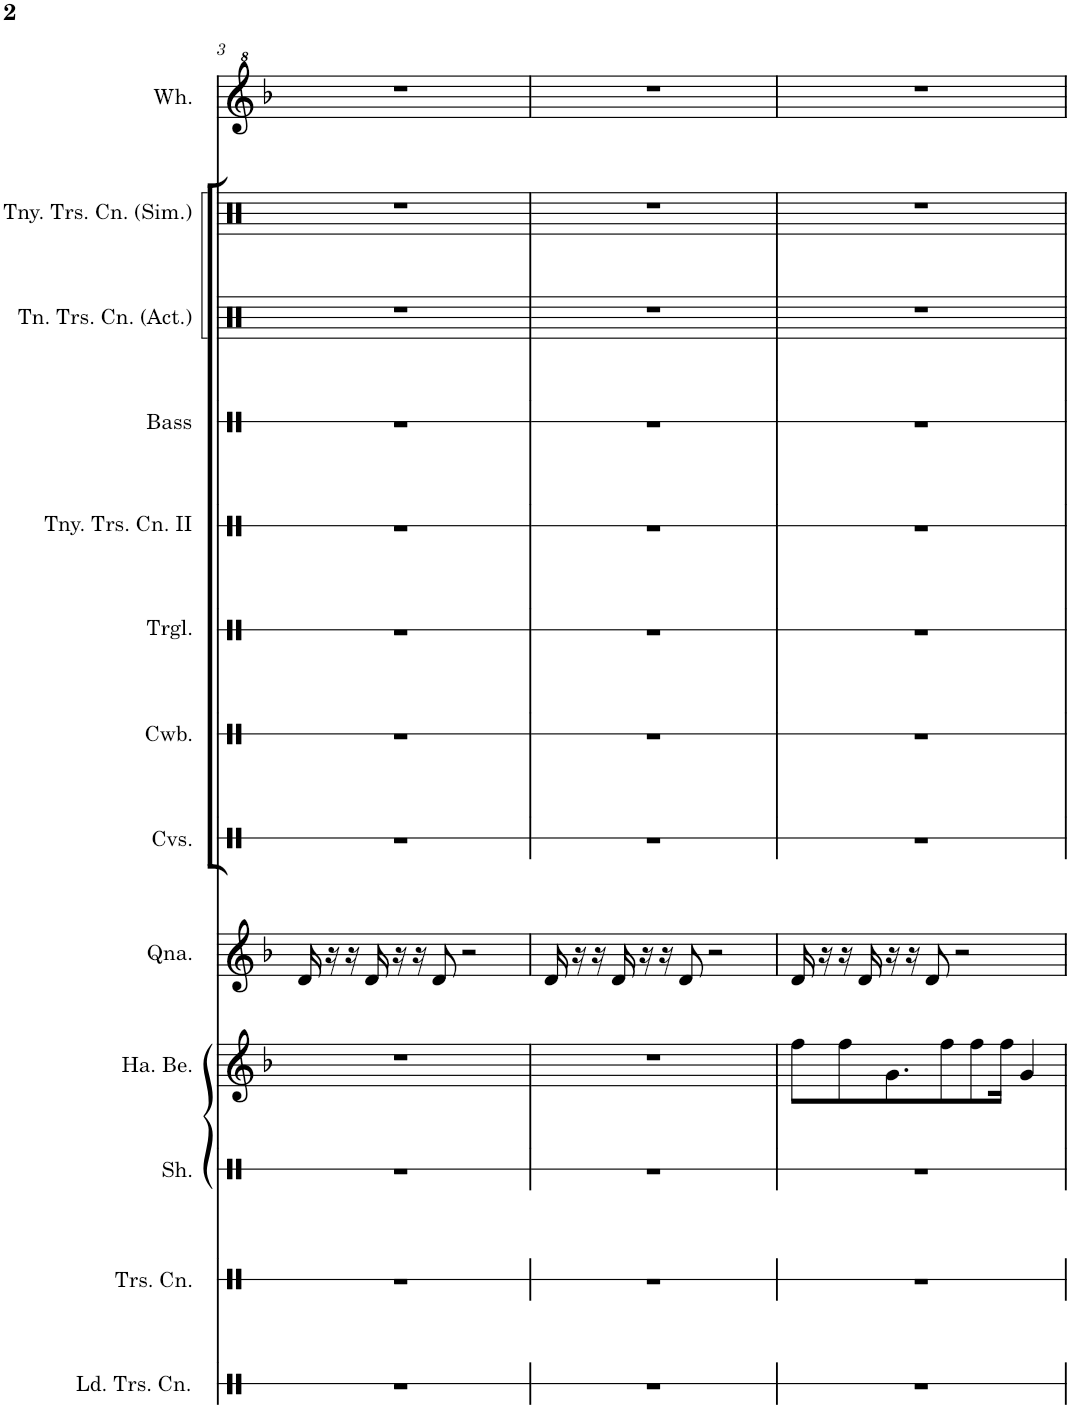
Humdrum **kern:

**kern	**kern	**kern	**kern	**kern	**kern	**kern	**kern	**kern	**kern	**kern	**kern	**kern
*part13	*part12	*part11	*part10	*part9	*part8	*part7	*part6	*part5	*part4	*part3	*part2	*part1
*staff13	*staff12	*staff11	*staff10	*staff9	*staff8	*staff7	*staff6	*staff5	*staff4	*staff3	*staff2	*staff1
*I"Lidded Trash Can	*I"Trash Can	*I"Shaker	*I"Hand Bells	*I"Quinoa	*I"Claves	*I"Cowbell	*I"Triangle	*I"Tiny Trash Can II	*I"Bass Drum	*I"Tiny Trash Can (Actual)	*I"Tiny Trash Can (Simplified)	*I"Whistle
*I'Ld. Trs. Cn.	*I'Trs. Cn.	*I'Sh.	*I'Ha. Be.	*I'Qna.	*I'Cvs.	*I'Cwb.	*I'Trgl.	*I'Tny. Trs. Cn. II	*I'Bass	*I'Tn. Trs. Cn. (Act.)	*I'Tny. Trs. Cn. (Sim.)	*I'Wh.
!!LO:PB:g=z
*clefX	*clefX	*clefX	*clefG2	*clefG2	*clefX	*clefX	*clefX	*clefX	*clefX	*clefX	*clefX	*clefG^2
*k[]	*k[]	*k[]	*k[b-]	*k[b-]	*k[]	*k[]	*k[]	*k[]	*k[]	*k[]	*k[]	*k[b-]
*M4/4	*M4/4	*M4/4	*M4/4	*M4/4	*M4/4	*M4/4	*M4/4	*M4/4	*M4/4	*M4/4	*M4/4	*M4/4
=3	=3	=3	=3	=3	=3	=3	=3	=3	=3	=3	=3	=3
1r	1r	1r	1r	16d/	1r	1r	1r	1r	1r	1r	1r	1r
.	.	.	.	16r	.	.	.	.	.	.	.	.
.	.	.	.	16r	.	.	.	.	.	.	.	.
.	.	.	.	16d/	.	.	.	.	.	.	.	.
.	.	.	.	16r	.	.	.	.	.	.	.	.
.	.	.	.	16r	.	.	.	.	.	.	.	.
.	.	.	.	8d/	.	.	.	.	.	.	.	.
.	.	.	.	2r	.	.	.	.	.	.	.	.
=4	=4	=4	=4	=4	=4	=4	=4	=4	=4	=4	=4	=4
1r	1r	1r	1r	16d/	1r	1r	1r	1r	1r	1r	1r	1r
.	.	.	.	16r	.	.	.	.	.	.	.	.
.	.	.	.	16r	.	.	.	.	.	.	.	.
.	.	.	.	16d/	.	.	.	.	.	.	.	.
.	.	.	.	16r	.	.	.	.	.	.	.	.
.	.	.	.	16r	.	.	.	.	.	.	.	.
.	.	.	.	8d/	.	.	.	.	.	.	.	.
.	.	.	.	2r	.	.	.	.	.	.	.	.
=5	=5	=5	=5	=5	=5	=5	=5	=5	=5	=5	=5	=5
1r	1r	1r	8ff\L	16d/	1r	1r	1r	1r	1r	1r	1r	1r
.	.	.	.	16r	.	.	.	.	.	.	.	.
.	.	.	8ff\	16r	.	.	.	.	.	.	.	.
.	.	.	.	16d/	.	.	.	.	.	.	.	.
.	.	.	8.g\	16r	.	.	.	.	.	.	.	.
.	.	.	.	16r	.	.	.	.	.	.	.	.
.	.	.	.	8d/	.	.	.	.	.	.	.	.
.	.	.	8ff\	.	.	.	.	.	.	.	.	.
.	.	.	.	2r	.	.	.	.	.	.	.	.
.	.	.	8ff\	.	.	.	.	.	.	.	.	.
.	.	.	16ff\Jk	.	.	.	.	.	.	.	.	.
.	.	.	4g/	.	.	.	.	.	.	.	.	.
=	=	=	=	=	=	=	=	=	=	=	=	=
*-	*-	*-	*-	*-	*-	*-	*-	*-	*-	*-	*-	*-
